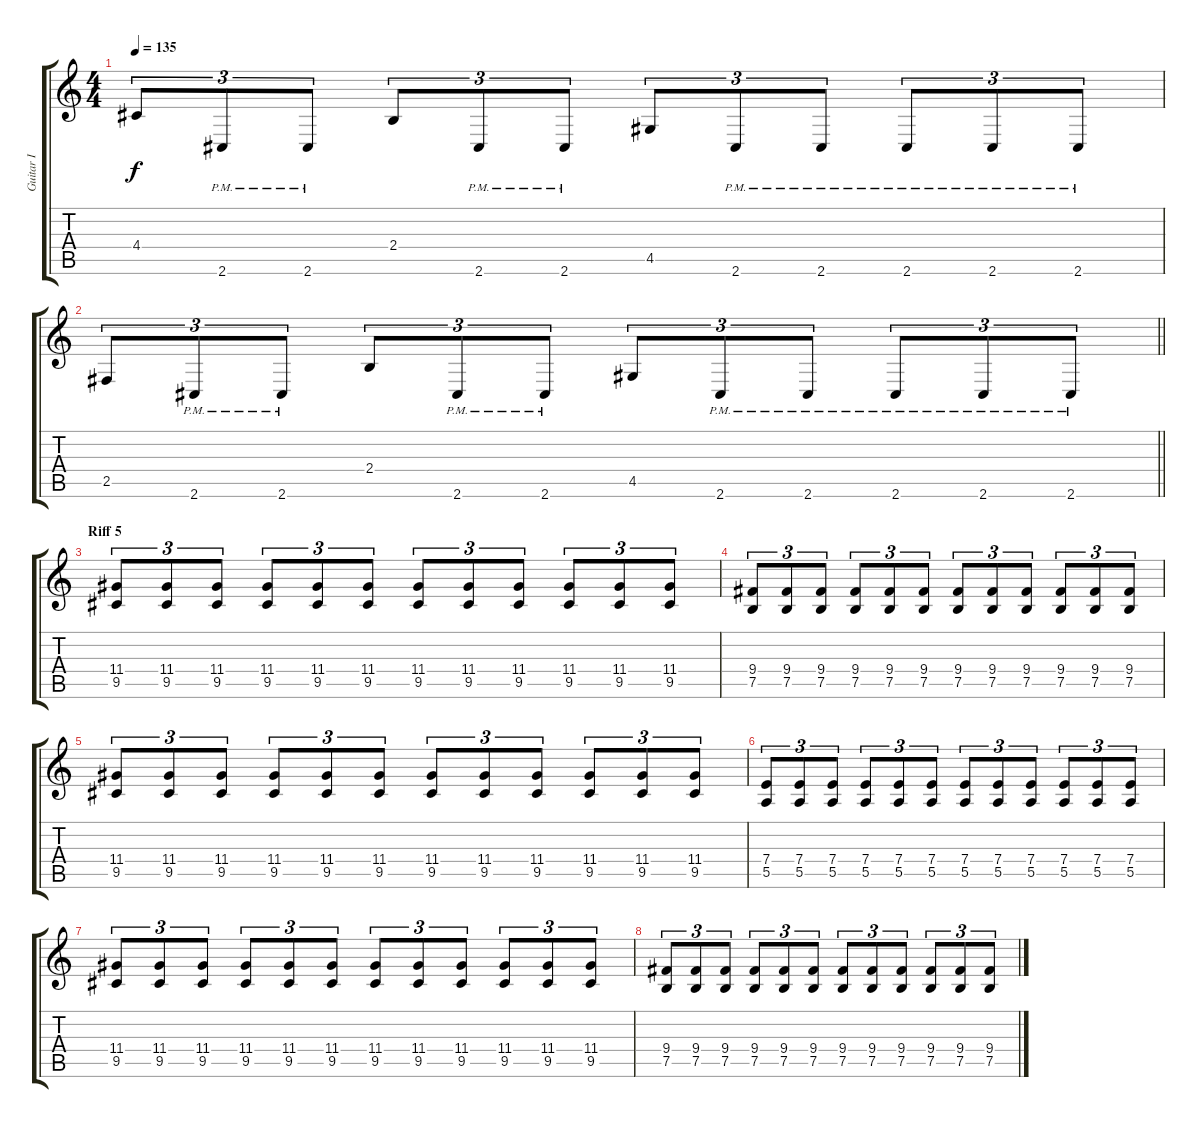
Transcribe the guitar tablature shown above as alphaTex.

\track ("Guitar I" "Guitar I") {instrument distortionguitar}
\staff {score tabs}
\tuning (B3 Gb3 D3 A2 E2 B1) {hide}
\ts (4 4)
\tempo 135
\clef g2
\ks c
4.4.8{tu (3 2) dy f} 2.6{pm}.8{tu (3 2)} 2.6{pm}.8{tu (3 2)} 2.4.8{tu (3 2)} 2.6{pm}.8{tu (3 2)} 2.6{pm}.8{tu (3 2)} 4.5.8{tu (3 2)} 2.6{pm}.8{tu (3 2)} 2.6{pm}.8{tu (3 2)} 2.6{pm}.8{tu (3 2)} 2.6{pm}.8{tu (3 2)} 2.6{pm}.8{tu (3 2)} |
\barLineRight lightlight
2.5.8{tu (3 2)} 2.6{pm}.8{tu (3 2)} 2.6{pm}.8{tu (3 2)} 2.4.8{tu (3 2)} 2.6{pm}.8{tu (3 2)} 2.6{pm}.8{tu (3 2)} 4.5.8{tu (3 2)} 2.6{pm}.8{tu (3 2)} 2.6{pm}.8{tu (3 2)} 2.6{pm}.8{tu (3 2)} 2.6{pm}.8{tu (3 2)} 2.6{pm}.8{tu (3 2)} |
\section ("" "Riff 5")
(11.4 9.5).8{tu (3 2)} (11.4 9.5).8{tu (3 2)} (11.4 9.5).8{tu (3 2)} (11.4 9.5).8{tu (3 2)} (11.4 9.5).8{tu (3 2)} (11.4 9.5).8{tu (3 2)} (11.4 9.5).8{tu (3 2)} (11.4 9.5).8{tu (3 2)} (11.4 9.5).8{tu (3 2)} (11.4 9.5).8{tu (3 2)} (11.4 9.5).8{tu (3 2)} (11.4 9.5).8{tu (3 2)} |
(9.4 7.5).8{tu (3 2)} (9.4 7.5).8{tu (3 2)} (9.4 7.5).8{tu (3 2)} (9.4 7.5).8{tu (3 2)} (9.4 7.5).8{tu (3 2)} (9.4 7.5).8{tu (3 2)} (9.4 7.5).8{tu (3 2)} (9.4 7.5).8{tu (3 2)} (9.4 7.5).8{tu (3 2)} (9.4 7.5).8{tu (3 2)} (9.4 7.5).8{tu (3 2)} (9.4 7.5).8{tu (3 2)} |
(11.4 9.5).8{tu (3 2)} (11.4 9.5).8{tu (3 2)} (11.4 9.5).8{tu (3 2)} (11.4 9.5).8{tu (3 2)} (11.4 9.5).8{tu (3 2)} (11.4 9.5).8{tu (3 2)} (11.4 9.5).8{tu (3 2)} (11.4 9.5).8{tu (3 2)} (11.4 9.5).8{tu (3 2)} (11.4 9.5).8{tu (3 2)} (11.4 9.5).8{tu (3 2)} (11.4 9.5).8{tu (3 2)} |
(7.4 5.5).8{tu (3 2)} (7.4 5.5).8{tu (3 2)} (7.4 5.5).8{tu (3 2)} (7.4 5.5).8{tu (3 2)} (7.4 5.5).8{tu (3 2)} (7.4 5.5).8{tu (3 2)} (7.4 5.5).8{tu (3 2)} (7.4 5.5).8{tu (3 2)} (7.4 5.5).8{tu (3 2)} (7.4 5.5).8{tu (3 2)} (7.4 5.5).8{tu (3 2)} (7.4 5.5).8{tu (3 2)} |
(11.4 9.5).8{tu (3 2)} (11.4 9.5).8{tu (3 2)} (11.4 9.5).8{tu (3 2)} (11.4 9.5).8{tu (3 2)} (11.4 9.5).8{tu (3 2)} (11.4 9.5).8{tu (3 2)} (11.4 9.5).8{tu (3 2)} (11.4 9.5).8{tu (3 2)} (11.4 9.5).8{tu (3 2)} (11.4 9.5).8{tu (3 2)} (11.4 9.5).8{tu (3 2)} (11.4 9.5).8{tu (3 2)} |
(9.4 7.5).8{tu (3 2)} (9.4 7.5).8{tu (3 2)} (9.4 7.5).8{tu (3 2)} (9.4 7.5).8{tu (3 2)} (9.4 7.5).8{tu (3 2)} (9.4 7.5).8{tu (3 2)} (9.4 7.5).8{tu (3 2)} (9.4 7.5).8{tu (3 2)} (9.4 7.5).8{tu (3 2)} (9.4 7.5).8{tu (3 2)} (9.4 7.5).8{tu (3 2)} (9.4 7.5).8{tu (3 2)}
